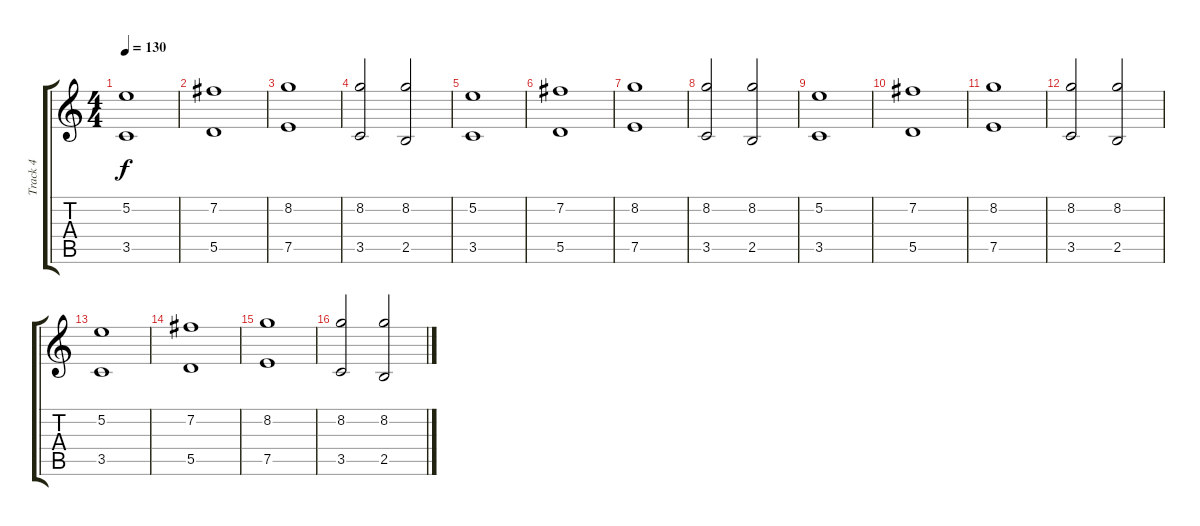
\track ("Track 4" "Track 4") {instrument contrabass}
\staff {score tabs}
\tuning (E4 B3 G3 D3 A2 E2) {hide}
\ts (4 4)
\tempo 130
\clef g2
\ks c
(5.2 3.5).1{dy f} |
(7.2 5.5).1 |
(8.2 7.5).1 |
(8.2 3.5).2 (8.2 2.5).2 |
(5.2 3.5).1 |
(7.2 5.5).1 |
(8.2 7.5).1 |
(8.2 3.5).2 (8.2 2.5).2 |
(5.2 3.5).1 |
(7.2 5.5).1 |
(8.2 7.5).1 |
(8.2 3.5).2 (8.2 2.5).2 |
(5.2 3.5).1 |
(7.2 5.5).1 |
(8.2 7.5).1 |
(8.2 3.5).2 (8.2 2.5).2
